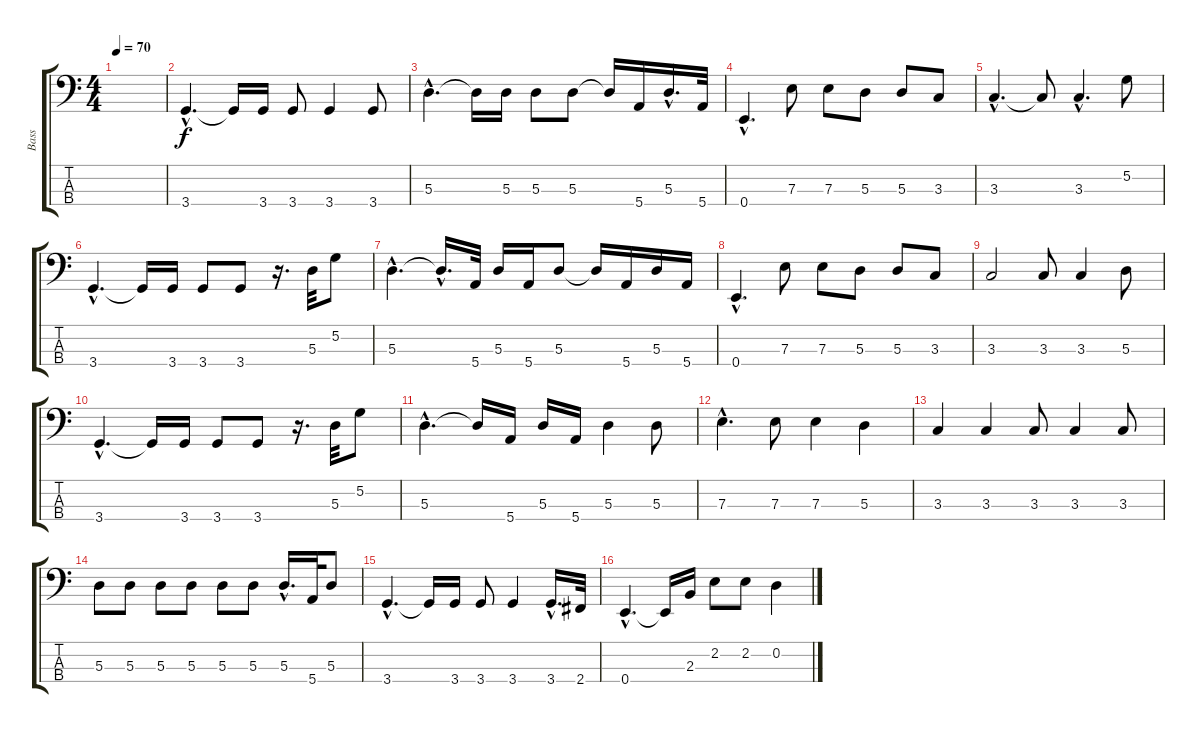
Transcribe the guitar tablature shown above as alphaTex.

\track ("Bass" "Bass") {instrument electricbassfinger}
\staff {score tabs}
\tuning (G2 D2 A1 E1) {hide}
\ts (4 4)
\tempo 70
\clef f4
\ks c
|
3.4{hac}.4{d} 3.4{t}.16 3.4.16 3.4.8 3.4.4 3.4.8 |
5.3{hac}.4{d} 5.3{t}.16 5.3.16 5.3.8 5.3.8 5.3{t}.16 5.4.16 5.3{hac}.16{d} 5.4.32 |
0.4{hac}.4{d} 7.3.8 7.3.8 5.3.8 5.3.8 3.3.8 |
3.3{hac}.4{d} 3.3{t}.8 3.3{hac}.4{d} 5.2.8 |
3.4{hac}.4{d} 3.4{t}.16 3.4.16 3.4.8 3.4.8 r.16{d} 5.3.32 5.2.8 |
5.3{hac}.4{d} 5.3{hac t}.16{d} 5.4.32 5.3.16 5.4.16 5.3.8 5.3{t}.16 5.4.16 5.3.16 5.4.16 |
0.4{hac}.4{d} 7.3.8 7.3.8 5.3.8 5.3.8 3.3.8 |
3.3.2 3.3.8 3.3.4 5.3.8 |
3.4{hac}.4{d} 3.4{t}.16 3.4.16 3.4.8 3.4.8 r.16{d} 5.3.32 5.2.8 |
5.3{hac}.4{d} 5.3{t}.16 5.4.16 5.3.16 5.4.16 5.3.4 5.3.8 |
7.3{hac}.4{d} 7.3.8 7.3.4 5.3.4 |
3.3.4 3.3.4 3.3.8 3.3.4 3.3.8 |
5.3.8 5.3.8 5.3.8 5.3.8 5.3.8 5.3.8 5.3{hac}.16{d} 5.4.32 5.3.8 |
3.4{hac}.4{d} 3.4{t}.16 3.4.16 3.4.8 3.4.4 3.4{hac}.16{d} 2.4.32 |
0.4{hac}.4{d} 0.4{t}.16 2.3.16 2.2.8 2.2.8 0.2.4
